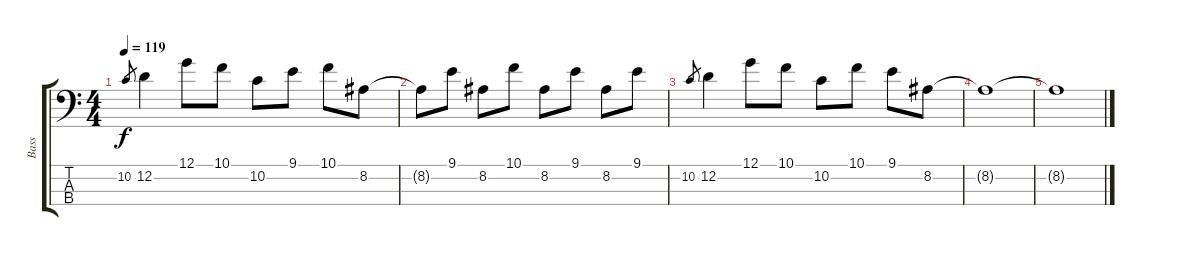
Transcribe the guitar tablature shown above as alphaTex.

\track ("Bass" "Bass") {instrument electricbassfinger}
\staff {score tabs}
\tuning (G2 D2 A1 E1) {hide}
\ts (4 4)
\tempo 119
\clef f4
\ks c
10.2.8{gr dy f} 12.2.4 12.1.8 10.1.8 10.2.8 9.1.8 10.1.8 8.2.8 |
8.2{t}.8 9.1.8 8.2.8 10.1.8 8.2.8 9.1.8 8.2.8 9.1.8 |
10.2.8{gr} 12.2.4 12.1.8 10.1.8 10.2.8 10.1.8 9.1.8 8.2.8 |
8.2{t}.1 |
8.2{t}.1
